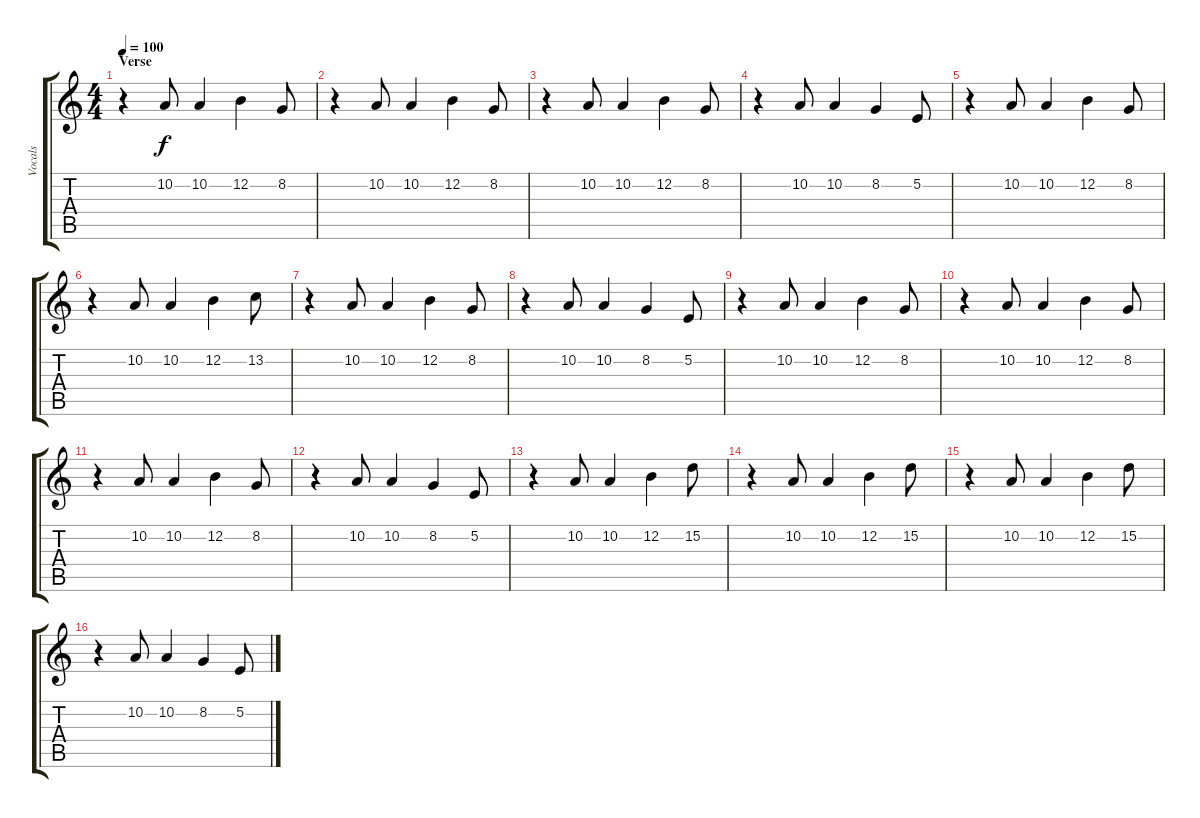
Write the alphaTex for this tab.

\track ("Vocals" "Vocals") {instrument lead8bassandlead}
\staff {score tabs}
\tuning (E4 B3 G3 D3 A2 E2) {hide}
\ts (4 4)
\section ("" "Verse")
\tempo 100
\clef g2
\ks c
r.4{dy f} 10.2.8 10.2.4 12.2.4 8.2.8 |
r.4 10.2.8 10.2.4 12.2.4 8.2.8 |
r.4 10.2.8 10.2.4 12.2.4 8.2.8 |
r.4 10.2.8 10.2.4 8.2.4 5.2.8 |
r.4 10.2.8 10.2.4 12.2.4 8.2.8 |
r.4 10.2.8 10.2.4 12.2.4 13.2.8 |
r.4 10.2.8 10.2.4 12.2.4 8.2.8 |
r.4 10.2.8 10.2.4 8.2.4 5.2.8 |
r.4 10.2.8 10.2.4 12.2.4 8.2.8 |
r.4 10.2.8 10.2.4 12.2.4 8.2.8 |
r.4 10.2.8 10.2.4 12.2.4 8.2.8 |
r.4 10.2.8 10.2.4 8.2.4 5.2.8 |
r.4 10.2.8 10.2.4 12.2.4 15.2.8 |
r.4 10.2.8 10.2.4 12.2.4 15.2.8 |
r.4 10.2.8 10.2.4 12.2.4 15.2.8 |
r.4 10.2.8 10.2.4 8.2.4 5.2.8
